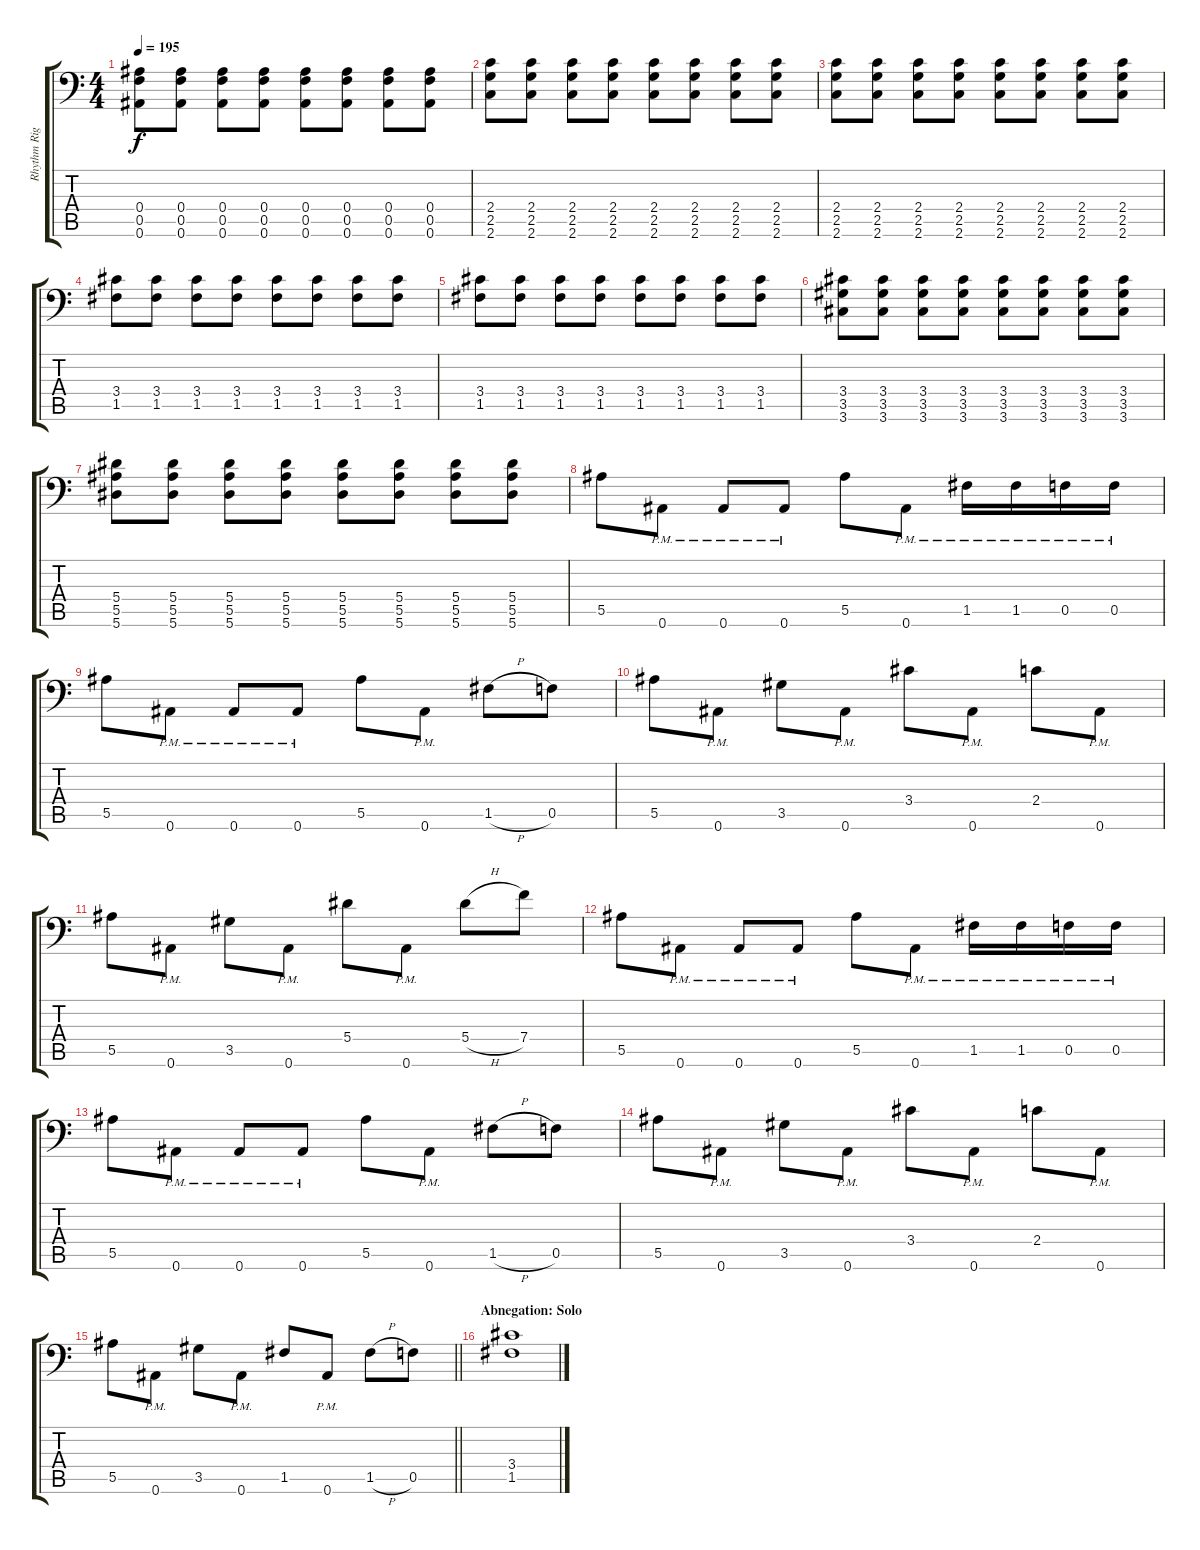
\track ("Rhythm Right" "Rhythm Rig") {instrument distortionguitar}
\staff {score tabs}
\tuning (C4 G3 Eb3 Bb2 F2 Bb1) {hide}
\ts (4 4)
\tempo 195
\clef f4
\ks c
(0.4 0.5 0.6).8{dy f} (0.4 0.5 0.6).8 (0.4 0.5 0.6).8 (0.4 0.5 0.6).8 (0.4 0.5 0.6).8 (0.4 0.5 0.6).8 (0.4 0.5 0.6).8 (0.4 0.5 0.6).8 |
(2.4 2.5 2.6).8 (2.4 2.5 2.6).8 (2.4 2.5 2.6).8 (2.4 2.5 2.6).8 (2.4 2.5 2.6).8 (2.4 2.5 2.6).8 (2.4 2.5 2.6).8 (2.4 2.5 2.6).8 |
(2.4 2.5 2.6).8 (2.4 2.5 2.6).8 (2.4 2.5 2.6).8 (2.4 2.5 2.6).8 (2.4 2.5 2.6).8 (2.4 2.5 2.6).8 (2.4 2.5 2.6).8 (2.4 2.5 2.6).8 |
(3.4 1.5).8 (3.4 1.5).8 (3.4 1.5).8 (3.4 1.5).8 (3.4 1.5).8 (3.4 1.5).8 (3.4 1.5).8 (3.4 1.5).8 |
(3.4 1.5).8 (3.4 1.5).8 (3.4 1.5).8 (3.4 1.5).8 (3.4 1.5).8 (3.4 1.5).8 (3.4 1.5).8 (3.4 1.5).8 |
(3.4 3.5 3.6).8 (3.4 3.5 3.6).8 (3.4 3.5 3.6).8 (3.4 3.5 3.6).8 (3.4 3.5 3.6).8 (3.4 3.5 3.6).8 (3.4 3.5 3.6).8 (3.4 3.5 3.6).8 |
(5.4 5.5 5.6).8 (5.4 5.5 5.6).8 (5.4 5.5 5.6).8 (5.4 5.5 5.6).8 (5.4 5.5 5.6).8 (5.4 5.5 5.6).8 (5.4 5.5 5.6).8 (5.4 5.5 5.6).8 |
5.5.8 0.6{pm}.8 0.6{pm}.8 0.6{pm}.8 5.5.8 0.6{pm}.8 1.5{pm}.16 1.5{pm}.16 0.5{pm}.16 0.5{pm}.16 |
5.5.8 0.6{pm}.8 0.6{pm}.8 0.6{pm}.8 5.5.8 0.6{pm}.8 1.5{h}.8 0.5.8 |
5.5.8 0.6{pm}.8 3.5.8 0.6{pm}.8 3.4.8 0.6{pm}.8 2.4.8 0.6{pm}.8 |
5.5.8 0.6{pm}.8 3.5.8 0.6{pm}.8 5.4.8 0.6{pm}.8 5.4{h}.8 7.4.8 |
5.5.8 0.6{pm}.8 0.6{pm}.8 0.6{pm}.8 5.5.8 0.6{pm}.8 1.5{pm}.16 1.5{pm}.16 0.5{pm}.16 0.5{pm}.16 |
5.5.8 0.6{pm}.8 0.6{pm}.8 0.6{pm}.8 5.5.8 0.6{pm}.8 1.5{h}.8 0.5.8 |
5.5.8 0.6{pm}.8 3.5.8 0.6{pm}.8 3.4.8 0.6{pm}.8 2.4.8 0.6{pm}.8 |
\barLineRight lightlight
5.5.8 0.6{pm}.8 3.5.8 0.6{pm}.8 1.5.8 0.6{pm}.8 1.5{h}.8 0.5.8 |
\section ("" "Abnegation: Solo")
(3.4 1.5).1
